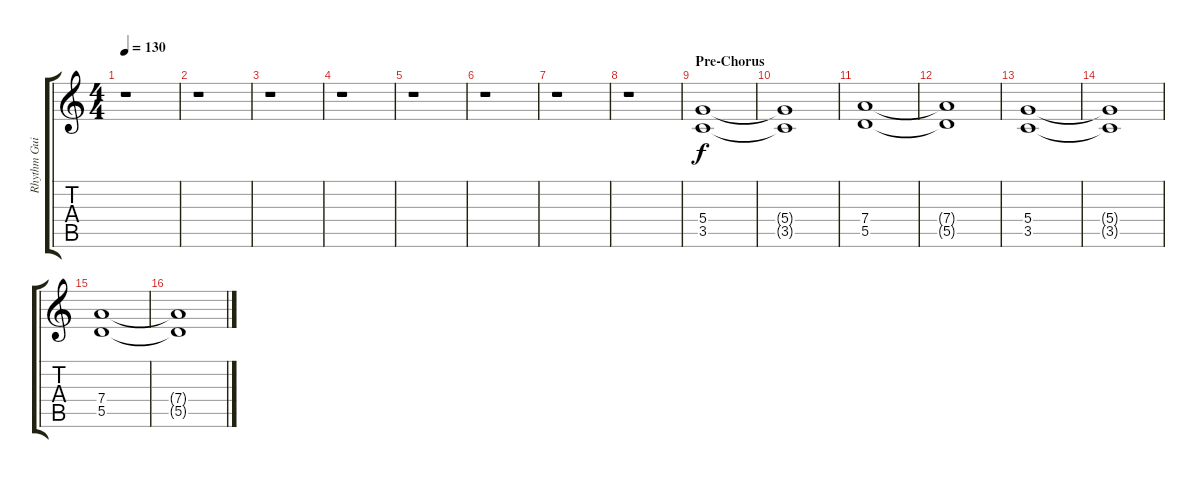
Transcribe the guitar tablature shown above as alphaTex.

\track ("Rhythm Guitar" "Rhythm Gui") {instrument distortionguitar}
\staff {score tabs}
\tuning (E4 B3 G3 D3 A2 E2) {hide}
\ts (4 4)
\tempo 130
\clef g2
\ks c
r.1{dy f} |
r.1 |
r.1 |
r.1 |
r.1 |
r.1 |
r.1 |
r.1 |
\section ("" "Pre-Chorus")
(5.4 3.5).1{volume 14} |
(5.4{t} 3.5{t}).1 |
(7.4 5.5).1 |
(7.4{t} 5.5{t}).1 |
(5.4 3.5).1 |
(5.4{t} 3.5{t}).1 |
(7.4 5.5).1 |
(7.4{t} 5.5{t}).1
